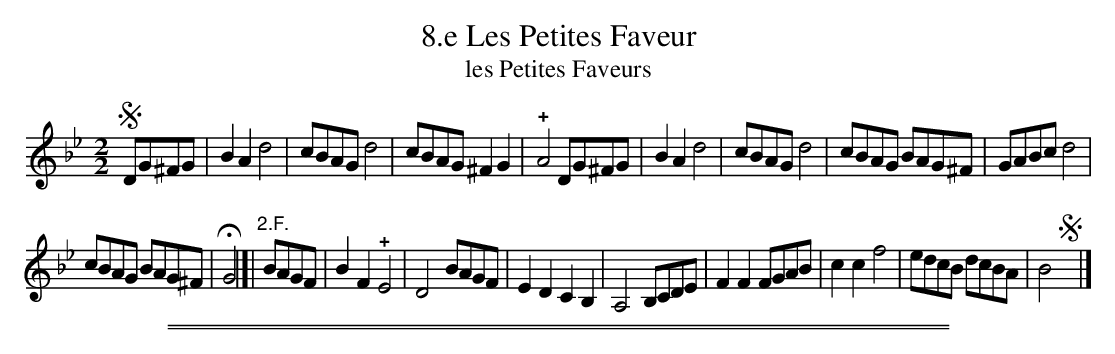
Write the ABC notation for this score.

X:1
T: 8.e Les Petites Faveur
T: les Petites Faveurs
M: 2/2
L: 1/8
K: Gm
!segno!DG^FG |\
B2A2 d4 | cBAG d4 | cBAG ^F2G2 | !+!A4 DG^FG |\
B2A2 d4 | cBAG d4 | cBAG BAG^F | GABc d4 |
cBAG BAG^F | HG4 |]| "2.F."BAGF |\
B2F2 !+!E4 | D4 BAGF | E2D2 C2B,2 | A,4 B,CDE |\
F2F2 FGAB | c2c2 f4 | edcB dcBA | B4 !segno!y|]
